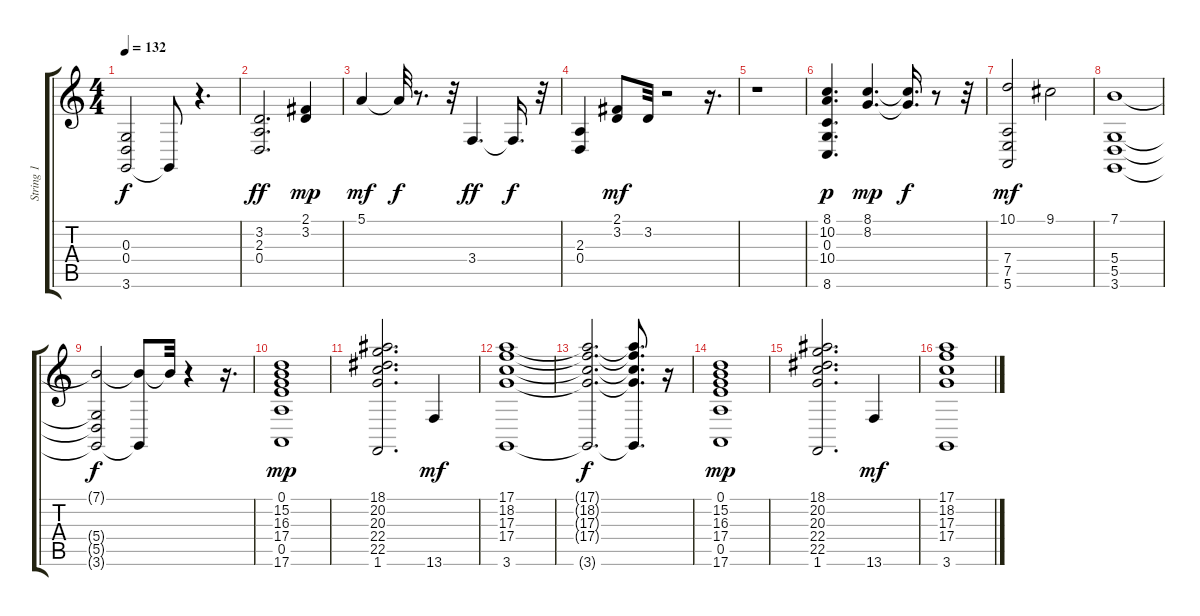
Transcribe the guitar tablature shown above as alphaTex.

\track ("String 1" "String 1") {instrument stringensemble1}
\staff {score tabs}
\tuning (E4 B3 G3 D3 A2 E2) {hide}
\ts (4 4)
\tempo 132
\clef g2
\ks c
(0.3{t} 0.4{t} 3.6{t}).2{dy f} 3.6{t}.8 r.4{d} |
(3.2 2.3 0.4).2{d dy ff} (2.1 3.2).4{dy mp} |
5.1.4{dy mf} 5.1{t}.32{dy f} r.8{d} r.32 3.4.4{d dy ff} 3.4{t}.16{d dy f} r.32 |
(2.3 0.4).4 (2.1 3.2).8{dy mf} 3.2.32 r.2 r.16{d} |
r.1 |
(8.1 10.2 0.3 10.4 8.6).4{d dy p} (8.1 8.2).4{d dy mp} (8.1{t} 8.2{t}).16{d dy f} r.8 r.32 |
(10.1 7.4 7.5 5.6).2{dy mf} 9.1.2 |
(7.1 5.4 5.5 3.6).1 |
(7.1{t} 5.4{t} 5.5{t} 3.6{t}).2{dy f} (7.1{t} 3.6{t}).8 7.1{t}.32 r.4 r.16{d} |
(0.1 15.2 16.3 17.4 0.5 17.6).1{dy mp} |
(18.1 20.2 20.3 22.4 22.5 1.6).2{d} 13.6.4{dy mf} |
(17.1 18.2 17.3 17.4 3.6).1 |
(17.1{t} 18.2{t} 17.3{t} 17.4{t} 3.6{t}).2{d dy f} (17.1{t} 18.2{t} 17.3{t} 17.4{t} 3.6{t}).8{d} r.16 |
(0.1 15.2 16.3 17.4 0.5 17.6).1{dy mp} |
(18.1 20.2 20.3 22.4 22.5 1.6).2{d} 13.6.4{dy mf} |
(17.1 18.2 17.3 17.4 3.6).1
